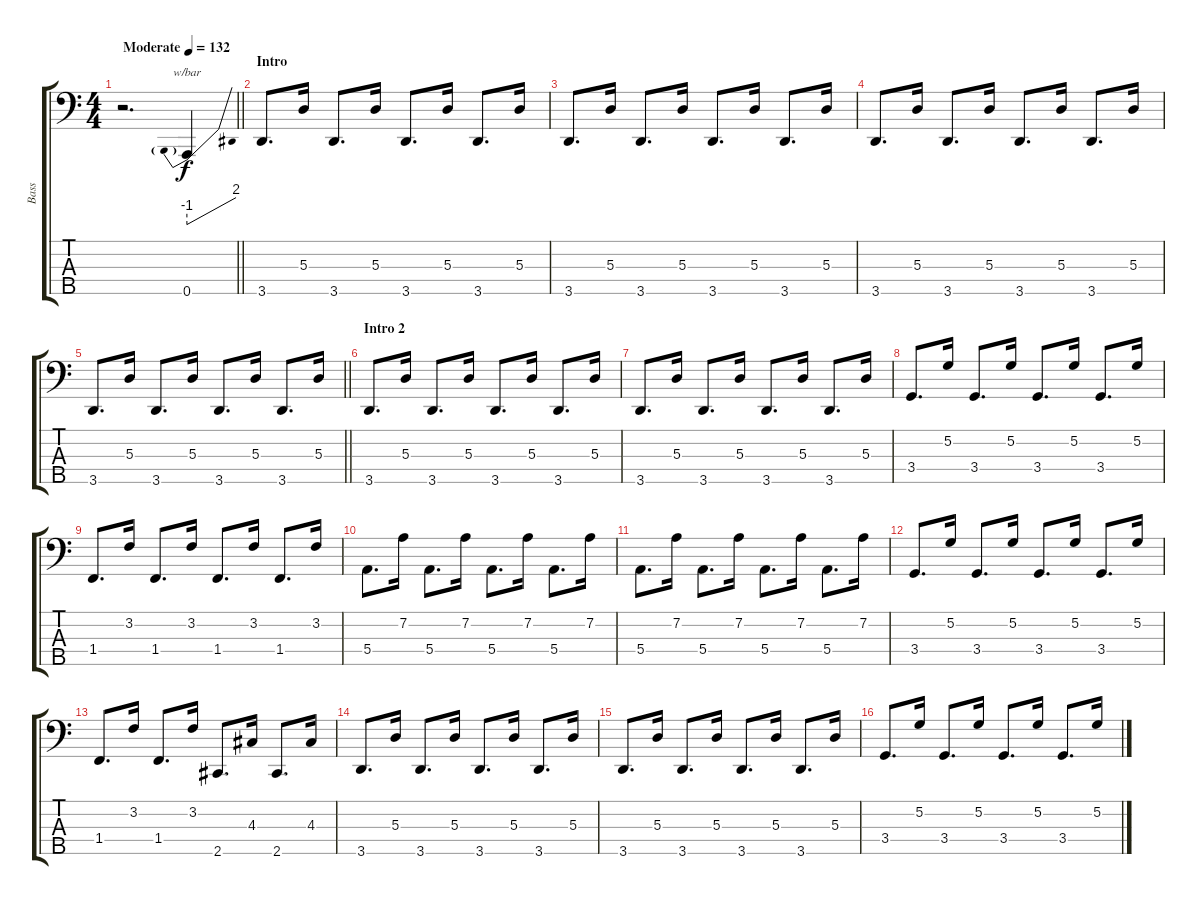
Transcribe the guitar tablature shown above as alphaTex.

\track ("Bass" "Bass") {instrument electricbassfinger}
\staff {score tabs}
\tuning (G2 D2 A1 E1 B0) {hide}
\ts (4 4)
\tempo (132 "Moderate")
\clef f4
\barLineRight lightlight
\ks c
r.2{d dy f instrument electricbassfinger} 0.5.4{tbe (predivedive default 0 -4 60 8)} |
\section ("" "Intro")
3.5.8{d} 5.3.16 3.5.8{d} 5.3.16 3.5.8{d} 5.3.16 3.5.8{d} 5.3.16 |
3.5.8{d} 5.3.16 3.5.8{d} 5.3.16 3.5.8{d} 5.3.16 3.5.8{d} 5.3.16 |
3.5.8{d} 5.3.16 3.5.8{d} 5.3.16 3.5.8{d} 5.3.16 3.5.8{d} 5.3.16 |
\barLineRight lightlight
3.5.8{d} 5.3.16 3.5.8{d} 5.3.16 3.5.8{d} 5.3.16 3.5.8{d} 5.3.16 |
\section ("" "Intro 2")
3.5.8{d} 5.3.16 3.5.8{d} 5.3.16 3.5.8{d} 5.3.16 3.5.8{d} 5.3.16 |
3.5.8{d} 5.3.16 3.5.8{d} 5.3.16 3.5.8{d} 5.3.16 3.5.8{d} 5.3.16 |
3.4.8{d} 5.2.16 3.4.8{d} 5.2.16 3.4.8{d} 5.2.16 3.4.8{d} 5.2.16 |
1.4.8{d} 3.2.16 1.4.8{d} 3.2.16 1.4.8{d} 3.2.16 1.4.8{d} 3.2.16 |
5.4.8{d} 7.2.16 5.4.8{d} 7.2.16 5.4.8{d} 7.2.16 5.4.8{d} 7.2.16 |
5.4.8{d} 7.2.16 5.4.8{d} 7.2.16 5.4.8{d} 7.2.16 5.4.8{d} 7.2.16 |
3.4.8{d} 5.2.16 3.4.8{d} 5.2.16 3.4.8{d} 5.2.16 3.4.8{d} 5.2.16 |
1.4.8{d} 3.2.16 1.4.8{d} 3.2.16 2.5.8{d} 4.3.16 2.5.8{d} 4.3.16 |
3.5.8{d} 5.3.16 3.5.8{d} 5.3.16 3.5.8{d} 5.3.16 3.5.8{d} 5.3.16 |
3.5.8{d} 5.3.16 3.5.8{d} 5.3.16 3.5.8{d} 5.3.16 3.5.8{d} 5.3.16 |
3.4.8{d} 5.2.16 3.4.8{d} 5.2.16 3.4.8{d} 5.2.16 3.4.8{d} 5.2.16
